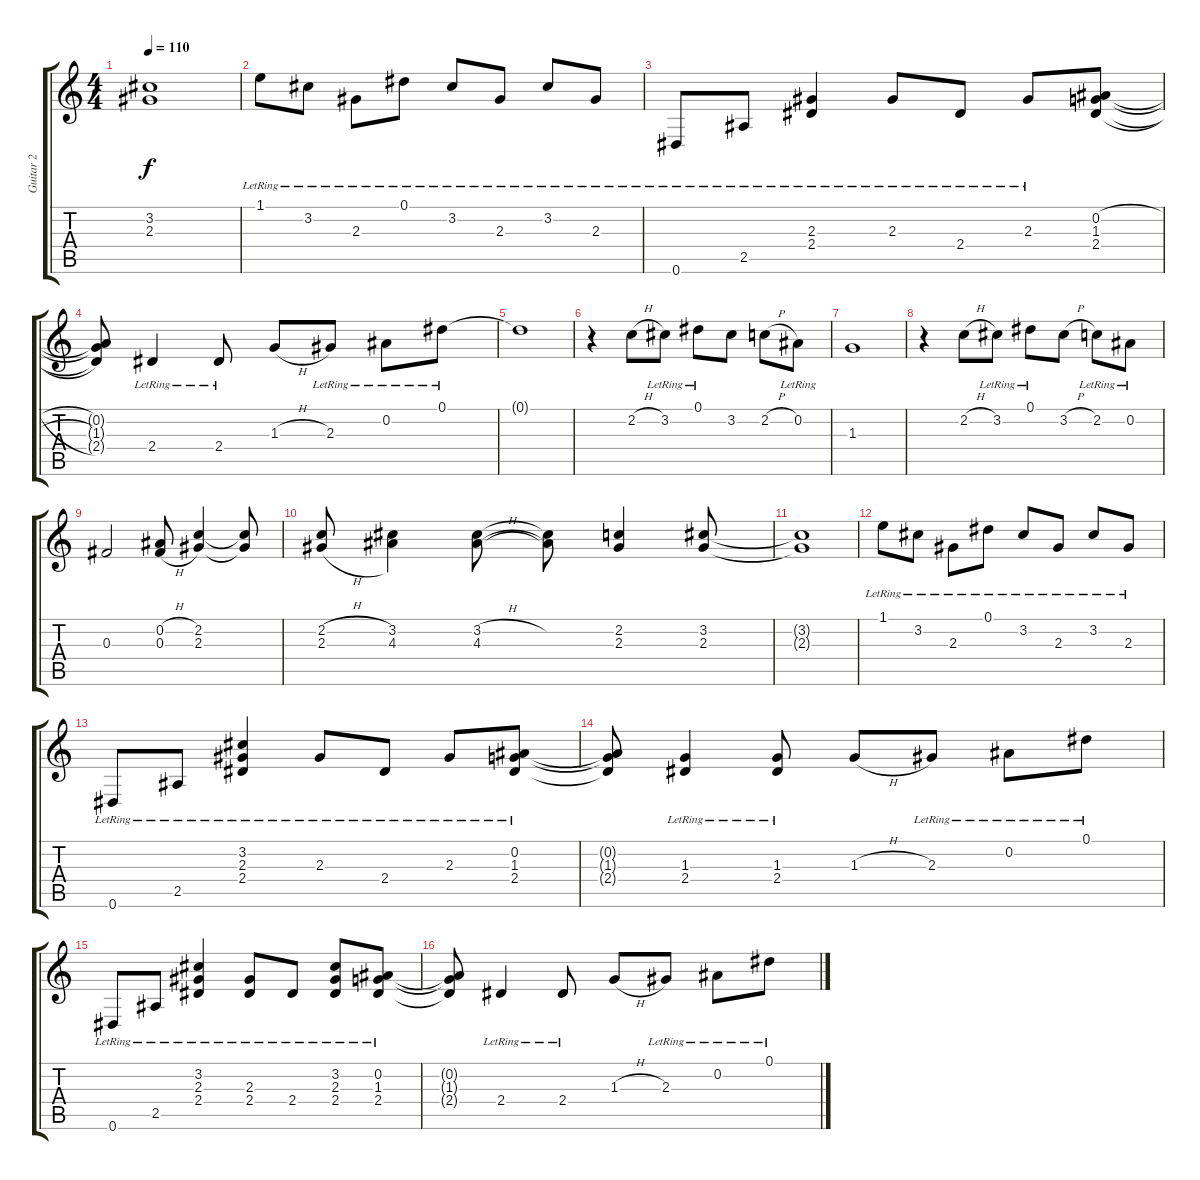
\track ("Guitar 2" "Guitar 2") {instrument electricguitarclean}
\staff {score tabs}
\tuning (Eb4 Bb3 Gb3 Db3 Ab2 Eb2) {hide}
\ts (4 4)
\tempo 110
\clef g2
\ks c
(3.2{t} 2.3{t}).1{dy f} |
1.1{lr}.8 3.2{lr}.8 2.3{lr}.8 0.1{lr}.8 3.2{lr}.8 2.3{lr}.8 3.2{lr}.8 2.3{lr}.8 |
0.6{lr}.8 2.5{lr}.8 (2.3{lr} 2.4{lr}).4 2.3{lr}.8 2.4{lr}.8 2.3{lr}.8 (0.2{h} 1.3{h} 2.4{h}).8 |
(0.2{t} 1.3{t} 2.4{t}).8 2.4{lr}.4 2.4{lr}.8 1.3{h}.8 2.3{lr}.8 0.2{lr}.8 0.1{lr}.8 |
0.1{t}.1 |
r.4 2.2{h}.8 3.2{lr}.8 0.1{lr}.8 3.2.8 2.2{h}.8 0.2{lr}.8 |
1.3.1 |
r.4 2.2{h}.8 3.2{lr}.8 0.1{lr}.8 3.2{h}.8 2.2{lr}.8 0.2{lr}.8 |
0.3.2 (0.2{h} 0.3{h}).8 (2.2 2.3).4 (2.2{t} 2.3{t}).8 |
(2.2{h} 2.3{h}).8 (3.2 4.3).4 (3.2{h} 4.3{h}).8 (3.2{t} 4.3{t}).8 (2.2 2.3).4 (3.2 2.3).8 |
(3.2{t} 2.3{t}).1 |
1.1{lr}.8 3.2{lr}.8 2.3{lr}.8 0.1{lr}.8 3.2{lr}.8 2.3{lr}.8 3.2{lr}.8 2.3{lr}.8 |
0.6{lr}.8 2.5{lr}.8 (3.2{lr} 2.3{lr} 2.4{lr}).4 2.3{lr}.8 2.4{lr}.8 2.3{lr}.8 (0.2{lr} 1.3{lr} 2.4{lr}).8 |
(0.2{t} 1.3{t} 2.4{t}).8 (1.3 2.4{lr}).4 (1.3 2.4{lr}).8 1.3{h}.8 2.3{lr}.8 0.2{lr}.8 0.1{lr}.8 |
0.6{lr}.8 2.5{lr}.8 (3.2{lr} 2.3{lr} 2.4{lr}).4 (2.3{lr} 2.4).8 2.4{lr}.8 (3.2 2.3{lr} 2.4).8 (0.2{lr} 1.3{lr} 2.4{lr}).8 |
(0.2{t} 1.3{t} 2.4{t}).8 2.4{lr}.4 2.4{lr}.8 1.3{h}.8 2.3{lr}.8 0.2{lr}.8 0.1{lr}.8
